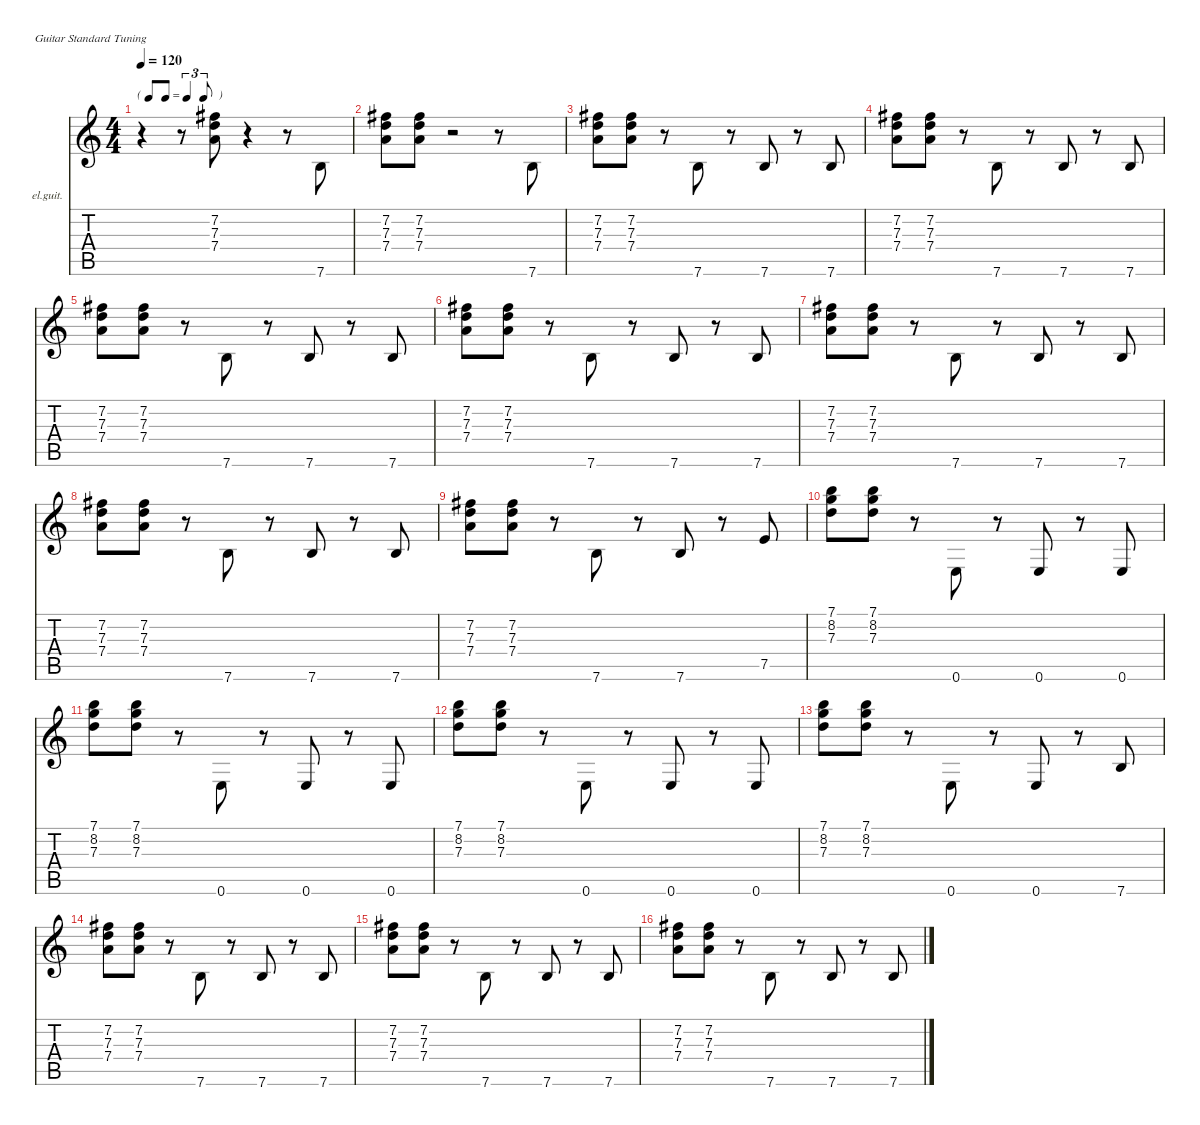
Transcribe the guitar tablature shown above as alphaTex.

\defaultSystemsLayout 4
\hideDynamics
\bracketExtendMode nobrackets
\firstSystemTrackNameOrientation horizontal
\otherSystemsTrackNameOrientation horizontal
\track ("Guitar 1" "el.guit.") {instrument electricguitarclean}
\staff {score tabs}
\tuning (E4 B3 G3 D3 A2 E2)
\ts (4 4)
\tf triplet8th
\tempo 120
\clef g2
\ks c
r.4{dy f beam Down} r.8{beam Down} (7.2{acc #} 7.3 7.4).8{beam Down} r.4{beam Down} r.8{beam Down} 7.6.8{beam Up} |
(7.2{acc #} 7.3 7.4).8{beam Down} (7.2{acc #} 7.3 7.4).8{beam Down} r.2{beam Down} r.8{beam Down} 7.6.8{beam Up} |
(7.2{acc #} 7.3 7.4).8{beam Down} (7.2{acc #} 7.3 7.4).8{beam Down} r.8{beam Down} 7.6.8{beam Up} r.8{beam Up} 7.6.8{beam Up} r.8{beam Up} 7.6.8{beam Up} |
(7.2{acc #} 7.3 7.4).8{beam Down} (7.2{acc #} 7.3 7.4).8{beam Down} r.8{beam Down} 7.6.8{beam Up} r.8{beam Up} 7.6.8{beam Up} r.8{beam Up} 7.6.8{beam Up} |
(7.2{acc #} 7.3 7.4).8{beam Down} (7.2{acc #} 7.3 7.4).8{beam Down} r.8{beam Down} 7.6.8{beam Up} r.8{beam Up} 7.6.8{beam Up} r.8{beam Up} 7.6.8{beam Up} |
(7.2{acc #} 7.3 7.4).8{beam Down} (7.2{acc #} 7.3 7.4).8{beam Down} r.8{beam Down} 7.6.8{beam Up} r.8{beam Up} 7.6.8{beam Up} r.8{beam Up} 7.6.8{beam Up} |
(7.2{acc #} 7.3 7.4).8{beam Down} (7.2{acc #} 7.3 7.4).8{beam Down} r.8{beam Down} 7.6.8{beam Up} r.8{beam Up} 7.6.8{beam Up} r.8{beam Up} 7.6.8{beam Up} |
(7.2{acc #} 7.3 7.4).8{beam Down} (7.2{acc #} 7.3 7.4).8{beam Down} r.8{beam Down} 7.6.8{beam Up} r.8{beam Up} 7.6.8{beam Up} r.8{beam Up} 7.6.8{beam Up} |
(7.2{acc #} 7.3 7.4).8{beam Down} (7.2{acc #} 7.3 7.4).8{beam Down} r.8{beam Down} 7.6.8{beam Up} r.8{beam Up} 7.6.8{beam Up} r.8{beam Up} 7.5.8{beam Up} |
(7.1 8.2 7.3).8{beam Down} (7.1 8.2 7.3).8{beam Down} r.8{beam Down} 0.6.8{beam Up} r.8{beam Up} 0.6.8{beam Up} r.8{beam Up} 0.6.8{beam Up} |
(7.1 8.2 7.3).8{beam Down} (7.1 8.2 7.3).8{beam Down} r.8{beam Down} 0.6.8{beam Up} r.8{beam Up} 0.6.8{beam Up} r.8{beam Up} 0.6.8{beam Up} |
(7.1 8.2 7.3).8{beam Down} (7.1 8.2 7.3).8{beam Down} r.8{beam Down} 0.6.8{beam Up} r.8{beam Up} 0.6.8{beam Up} r.8{beam Up} 0.6.8{beam Up} |
(7.1 8.2 7.3).8{beam Down} (7.1 8.2 7.3).8{beam Down} r.8{beam Down} 0.6.8{beam Up} r.8{beam Up} 0.6.8{beam Up} r.8{beam Up} 7.6.8{beam Up} |
(7.2{acc #} 7.3 7.4).8{beam Down} (7.2{acc #} 7.3 7.4).8{beam Down} r.8{beam Down} 7.6.8{beam Up} r.8{beam Up} 7.6.8{beam Up} r.8{beam Up} 7.6.8{beam Up} |
(7.2{acc #} 7.3 7.4).8{beam Down} (7.2{acc #} 7.3 7.4).8{beam Down} r.8{beam Down} 7.6.8{beam Up} r.8{beam Up} 7.6.8{beam Up} r.8{beam Up} 7.6.8{beam Up} |
(7.2{acc #} 7.3 7.4).8{beam Down} (7.2{acc #} 7.3 7.4).8{beam Down} r.8{beam Down} 7.6.8{beam Up} r.8{beam Up} 7.6.8{beam Up} r.8{beam Up} 7.6.8{beam Up}
